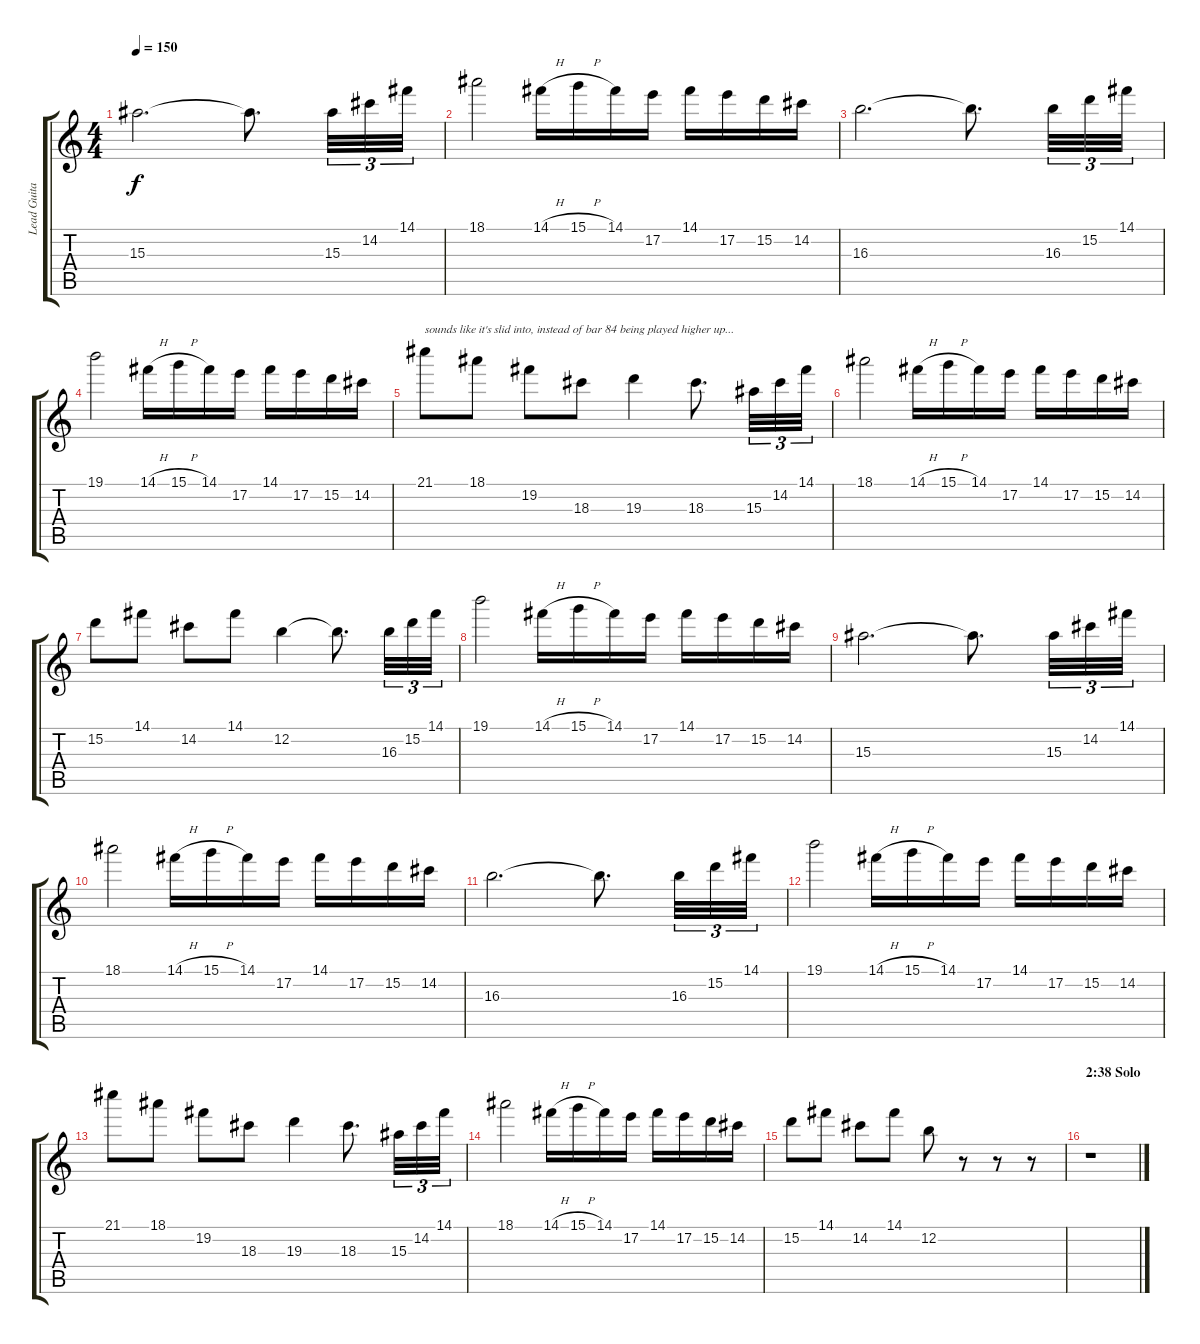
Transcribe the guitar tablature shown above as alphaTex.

\track ("Lead Guitar 2" "Lead Guita") {instrument distortionguitar}
\staff {score tabs}
\tuning (E4 B3 G3 D3 A2 E2) {hide}
\ts (4 4)
\tempo 150
\clef g2
\ks c
15.3.2{d dy f} 15.3{t}.8{d} 15.3.32{tu (3 2)} 14.2.32{tu (3 2)} 14.1.32{tu (3 2)} |
18.1.2 14.1{h}.16 15.1{h}.16 14.1.16 17.2.16 14.1.16 17.2.16 15.2.16 14.2.16 |
16.3.2{d} 16.3{t}.8{d} 16.3.32{tu (3 2)} 15.2.32{tu (3 2)} 14.1.32{tu (3 2)} |
19.1.2 14.1{h}.16 15.1{h}.16 14.1.16 17.2.16 14.1.16 17.2.16 15.2.16 14.2.16 |
21.1.8{txt "sounds like it's slid into, instead of bar 84 being played higher up..."} 18.1.8 19.2.8 18.3.8 19.3.4 18.3.8{d} 15.3.32{tu (3 2)} 14.2.32{tu (3 2)} 14.1.32{tu (3 2)} |
18.1.2 14.1{h}.16 15.1{h}.16 14.1.16 17.2.16 14.1.16 17.2.16 15.2.16 14.2.16 |
15.2.8 14.1.8 14.2.8 14.1.8 12.2.4 12.2{t}.8{d} 16.3.32{tu (3 2)} 15.2.32{tu (3 2)} 14.1.32{tu (3 2)} |
19.1.2 14.1{h}.16 15.1{h}.16 14.1.16 17.2.16 14.1.16 17.2.16 15.2.16 14.2.16 |
15.3.2{d} 15.3{t}.8{d} 15.3.32{tu (3 2)} 14.2.32{tu (3 2)} 14.1.32{tu (3 2)} |
18.1.2 14.1{h}.16 15.1{h}.16 14.1.16 17.2.16 14.1.16 17.2.16 15.2.16 14.2.16 |
16.3.2{d} 16.3{t}.8{d} 16.3.32{tu (3 2)} 15.2.32{tu (3 2)} 14.1.32{tu (3 2)} |
19.1.2 14.1{h}.16 15.1{h}.16 14.1.16 17.2.16 14.1.16 17.2.16 15.2.16 14.2.16 |
21.1.8 18.1.8 19.2.8 18.3.8 19.3.4 18.3.8{d} 15.3.32{tu (3 2)} 14.2.32{tu (3 2)} 14.1.32{tu (3 2)} |
18.1.2 14.1{h}.16 15.1{h}.16 14.1.16 17.2.16 14.1.16 17.2.16 15.2.16 14.2.16 |
15.2.8 14.1.8 14.2.8 14.1.8 12.2.8 r.8 r.8 r.8 |
\section ("" "2:38 Solo")
r.1
